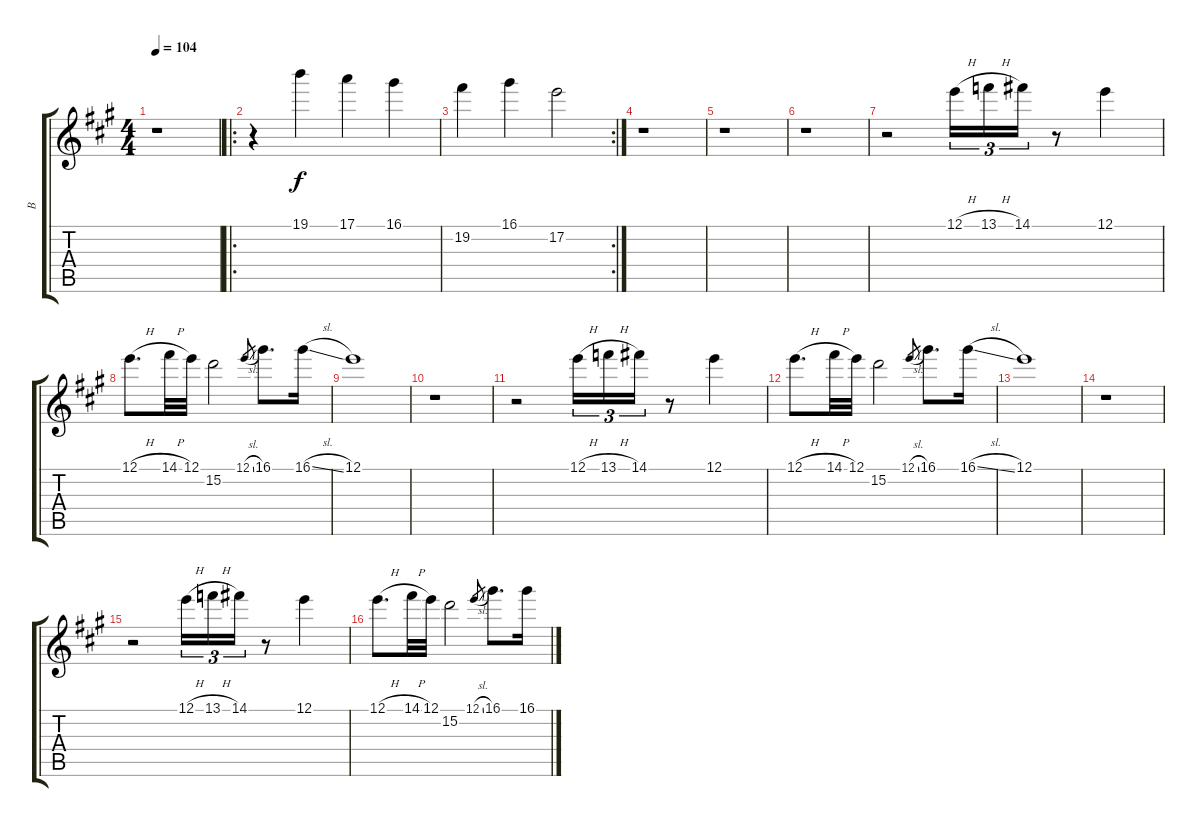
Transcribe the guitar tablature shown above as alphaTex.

\track ("B" "B") {instrument electricguitarjazz}
\staff {score tabs}
\tuning (E4 B3 G3 D3 A2 E2) {hide}
\ts (4 4)
\tempo 104
\clef g2
\ks a
r.1{dy f} |
\ro
r.4 19.1.4 17.1.4 16.1.4 |
\rc 2
19.2.4 16.1.4 17.2.2 |
r.1 |
r.1 |
r.1 |
r.2 12.1{h}.16{tu (3 2)} 13.1{h}.16{tu (3 2)} 14.1.16{tu (3 2)} r.8 12.1.4 |
12.1{h}.8{d} 14.1{h}.32 12.1.32 15.2.2 12.1{sl}.8{gr} 16.1.8{d} 16.1{sl}.16 |
12.1.1 |
r.1 |
r.2 12.1{h}.16{tu (3 2)} 13.1{h}.16{tu (3 2)} 14.1.16{tu (3 2)} r.8 12.1.4 |
12.1{h}.8{d} 14.1{h}.32 12.1.32 15.2.2 12.1{sl}.8{gr} 16.1.8{d} 16.1{sl}.16 |
12.1.1 |
r.1 |
r.2 12.1{h}.16{tu (3 2)} 13.1{h}.16{tu (3 2)} 14.1.16{tu (3 2)} r.8 12.1.4 |
12.1{h}.8{d} 14.1{h}.32 12.1.32 15.2.2 12.1{sl}.8{gr} 16.1.8{d} 16.1{sl}.16
